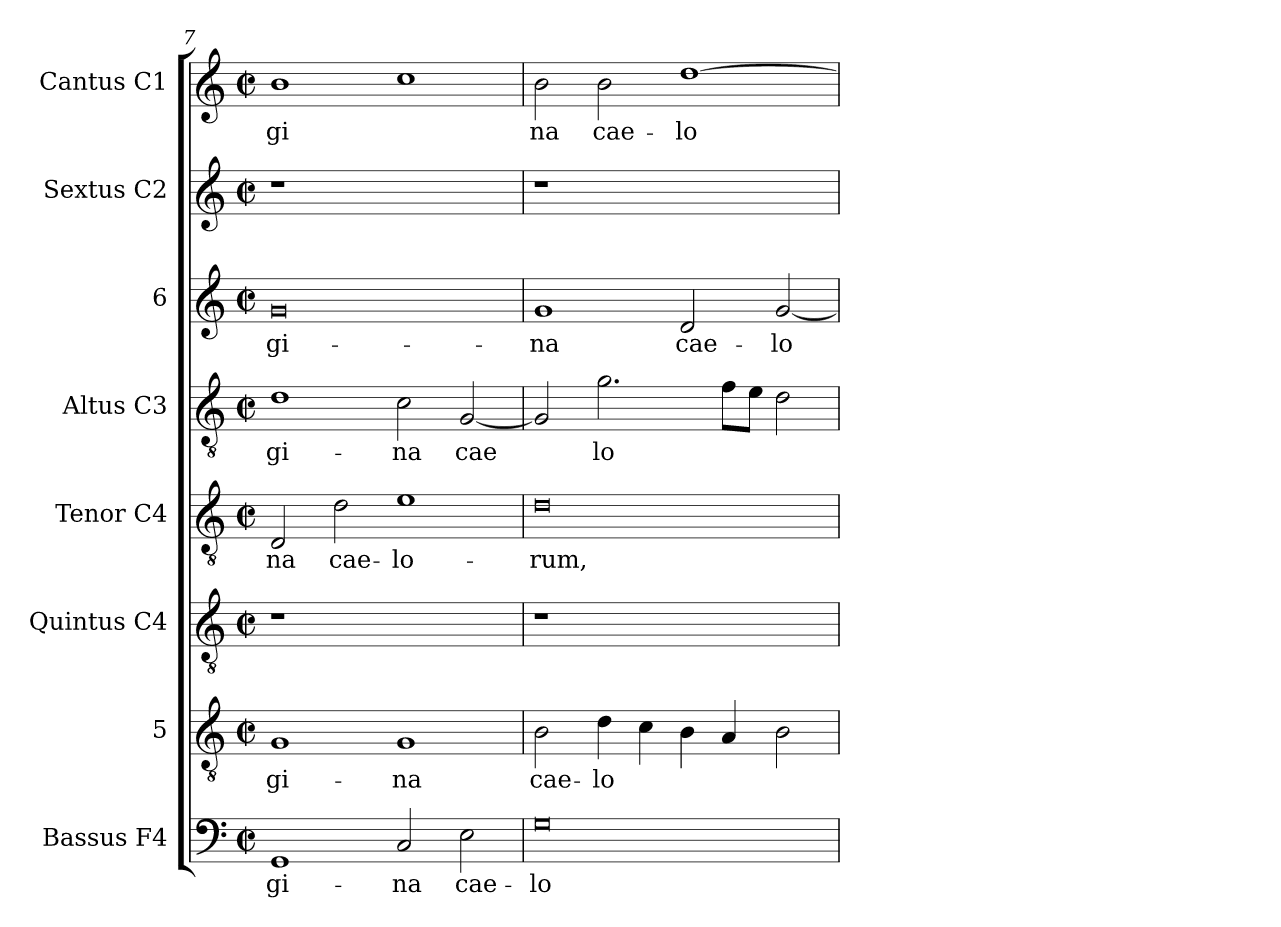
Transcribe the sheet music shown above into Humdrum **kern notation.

**kern	**text	**kern	**text	**kern	**kern	**text	**kern	**text	**kern	**text	**kern	**kern	**text
*part8	*part8	*part7	*part7	*part6	*part5	*part5	*part4	*part4	*part3	*part3	*part2	*part1	*part1
*staff8	*staff8	*staff7	*staff7	*staff6	*staff5	*staff5	*staff4	*staff4	*staff3	*staff3	*staff2	*staff1	*staff1
*I"Bassus  F4	*	*I"5	*	*I"Quintus  C4	*I"Tenor  C4	*	*I"Altus  C3	*	*I"6	*	*I"Sextus  C2	*I"Cantus  C1	*
*I'B	*	*	*	*	*I'T	*	*I'A	*	*	*	*	*I'C	*
*clefF4	*	*clefGv2	*	*clefGv2	*clefGv2	*	*clefGv2	*	*clefG2	*	*clefG2	*clefG2	*
*k[]	*	*k[]	*	*k[]	*k[]	*	*k[]	*	*k[]	*	*k[]	*k[]	*
*C:	*	*C:	*	*C:	*C:	*	*C:	*	*C:	*	*C:	*C:	*
*M2/2	*	*M2/2	*	*M2/2	*M2/2	*	*M2/2	*	*M2/2	*	*M2/2	*M2/2	*
*met(c|)	*	*met(c|)	*	*met(c|)	*met(c|)	*	*met(c|)	*	*met(c|)	*	*met(c|)	*met(c|)	*
=7	=7	=7	=7	=7	=7	=7	=7	=7	=7	=7	=7	=7	=7
!	!LO:LY:b:cj	!	!LO:LY:b:cj	!	!	!LO:LY:b:cj	!	!LO:LY:b:cj	!	!LO:LY:b:cj	!	!	!LO:LY:b:cj
1GG	-gi-	1G	-gi-	1r	2D/	-na	1d	-gi-	0g	-gi-	1r	1b	-gi-
!	!	!	!	!	!	!LO:LY:b:cj	!	!	!	!	!	!	!
.	.	.	.	.	2d\	cae-	.	.	.	.	.	.	.
!	!LO:LY:b:cj	!	!LO:LY:b:cj	!	!	!LO:LY:b:cj	!	!LO:LY:b:cj	!	!	!	!	!LO:LY:b:cj
2C/	-na	1G	-na	1ryy	1e	-lo-	2c\	-na	.	.	1ryy	1cc	--
!	!LO:LY:b:cj	!	!	!	!	!	!	!LO:LY:b:cj	!	!	!	!	!
2E\	cae-	.	.	.	.	.	[<2G/	cae-	.	.	.	.	.
=8	=8	=8	=8	=8	=8	=8	=8	=8	=8	=8	=8	=8	=8
!	!LO:LY:b:cj	!	!LO:LY:b:cj	!	!	!LO:LY:b:cj	!	!LO:LY:b:cj	!	!LO:LY:b:cj	!	!	!LO:LY:b:cj
0G	-lo-	2B\	cae-	1r	0d	-rum,	2G/]	--	1g	-na	1r	2b\	-na
!	!	!	!LO:LY:b:cj	!	!	!	!	!LO:LY:b:cj	!	!	!	!	!LO:LY:b:cj
.	.	4d\	-lo-	.	.	.	2.g\	-lo-	.	.	.	2b\	cae-
!	!	!	!LO:LY:b:cj	!	!	!	!	!	!	!	!	!	!
.	.	4c\	--	.	.	.	.	.	.	.	.	.	.
!	!	!	!LO:LY:b:cj	!	!	!	!	!	!	!LO:LY:b:cj	!	!	!LO:LY:b:cj
.	.	4B\	--	1ryy	.	.	.	.	2d/	cae-	1ryy	[>1dd	-lo-
!	!	!	!LO:LY:b:cj	!	!	!	!	!LO:LY:b:cj	!	!	!	!	!
.	.	4A/	--	.	.	.	8f\L	--	.	.	.	.	.
!	!	!	!	!	!	!	!	!LO:LY:b:cj	!	!	!	!	!
.	.	.	.	.	.	.	8e\J	--	.	.	.	.	.
!	!	!	!LO:LY:b:cj	!	!	!	!	!LO:LY:b:cj	!	!LO:LY:b:cj	!	!	!
.	.	2B\	--	.	.	.	2d\	--	[<2g/	-lo-	.	.	.
=	=	=	=	=	=	=	=	=	=	=	=	=	=
*-	*-	*-	*-	*-	*-	*-	*-	*-	*-	*-	*-	*-	*-
